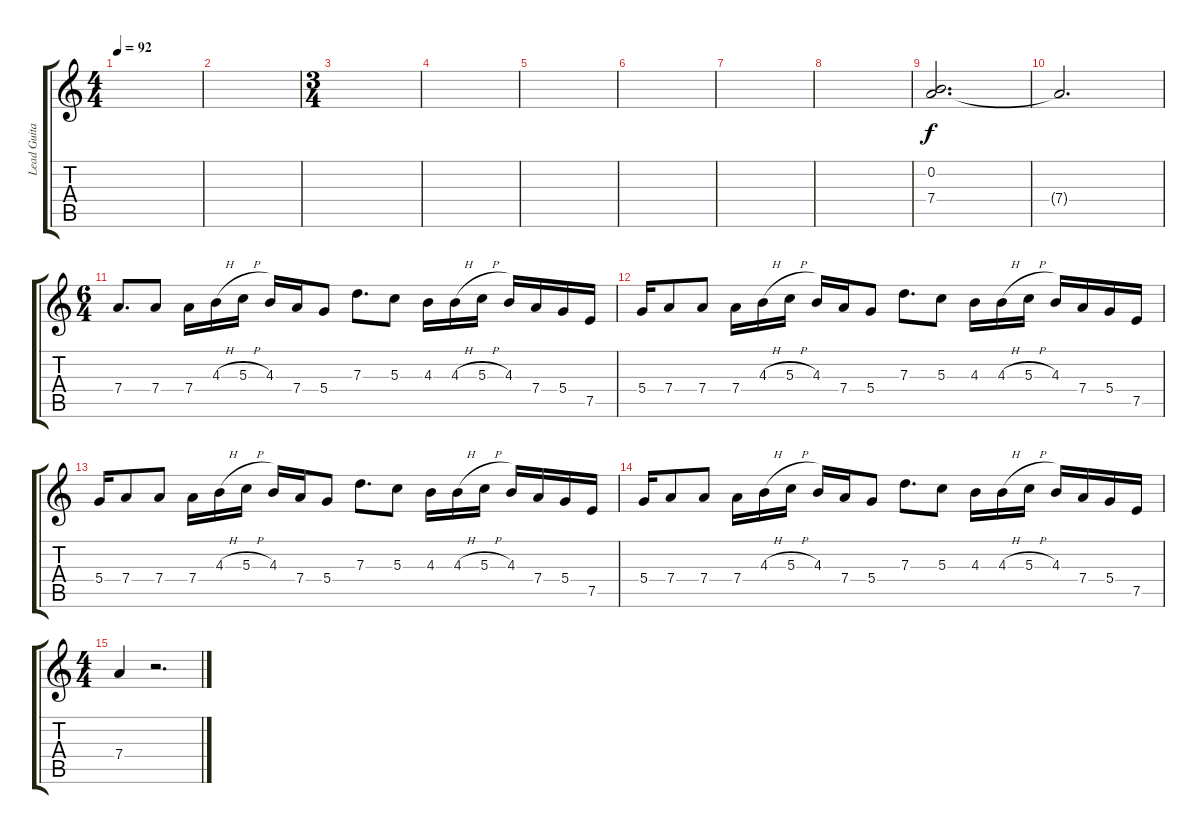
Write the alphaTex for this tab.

\track ("Lead Guitar" "Lead Guita") {instrument overdrivenguitar}
\staff {score tabs}
\tuning (E4 B3 G3 D3 A2 E2) {hide}
\ts (4 4)
\tempo 92
\clef g2
\ks c
|
|
\ts (3 4)
|
|
|
|
|
|
(0.2 7.4).2{d volume 16} |
7.4{t}.2{d} |
\ts (6 4)
7.4.8{d} 7.4.8 7.4.16 4.3{h}.16 5.3{h}.16 4.3.16 7.4.16 5.4.8 7.3.8{d} 5.3.8 4.3.16 4.3{h}.16 5.3{h}.16 4.3.16 7.4.16 5.4.16 7.5.16 |
5.4.16 7.4.8 7.4.8 7.4.16 4.3{h}.16 5.3{h}.16 4.3.16 7.4.16 5.4.8 7.3.8{d} 5.3.8 4.3.16 4.3{h}.16 5.3{h}.16 4.3.16 7.4.16 5.4.16 7.5.16 |
5.4.16 7.4.8 7.4.8 7.4.16 4.3{h}.16 5.3{h}.16 4.3.16 7.4.16 5.4.8 7.3.8{d} 5.3.8 4.3.16 4.3{h}.16 5.3{h}.16 4.3.16 7.4.16 5.4.16 7.5.16 |
5.4.16 7.4.8 7.4.8 7.4.16 4.3{h}.16 5.3{h}.16 4.3.16 7.4.16 5.4.8 7.3.8{d} 5.3.8 4.3.16 4.3{h}.16 5.3{h}.16 4.3.16 7.4.16 5.4.16 7.5.16 |
\ts (4 4)
7.4.4 r.2{d}
